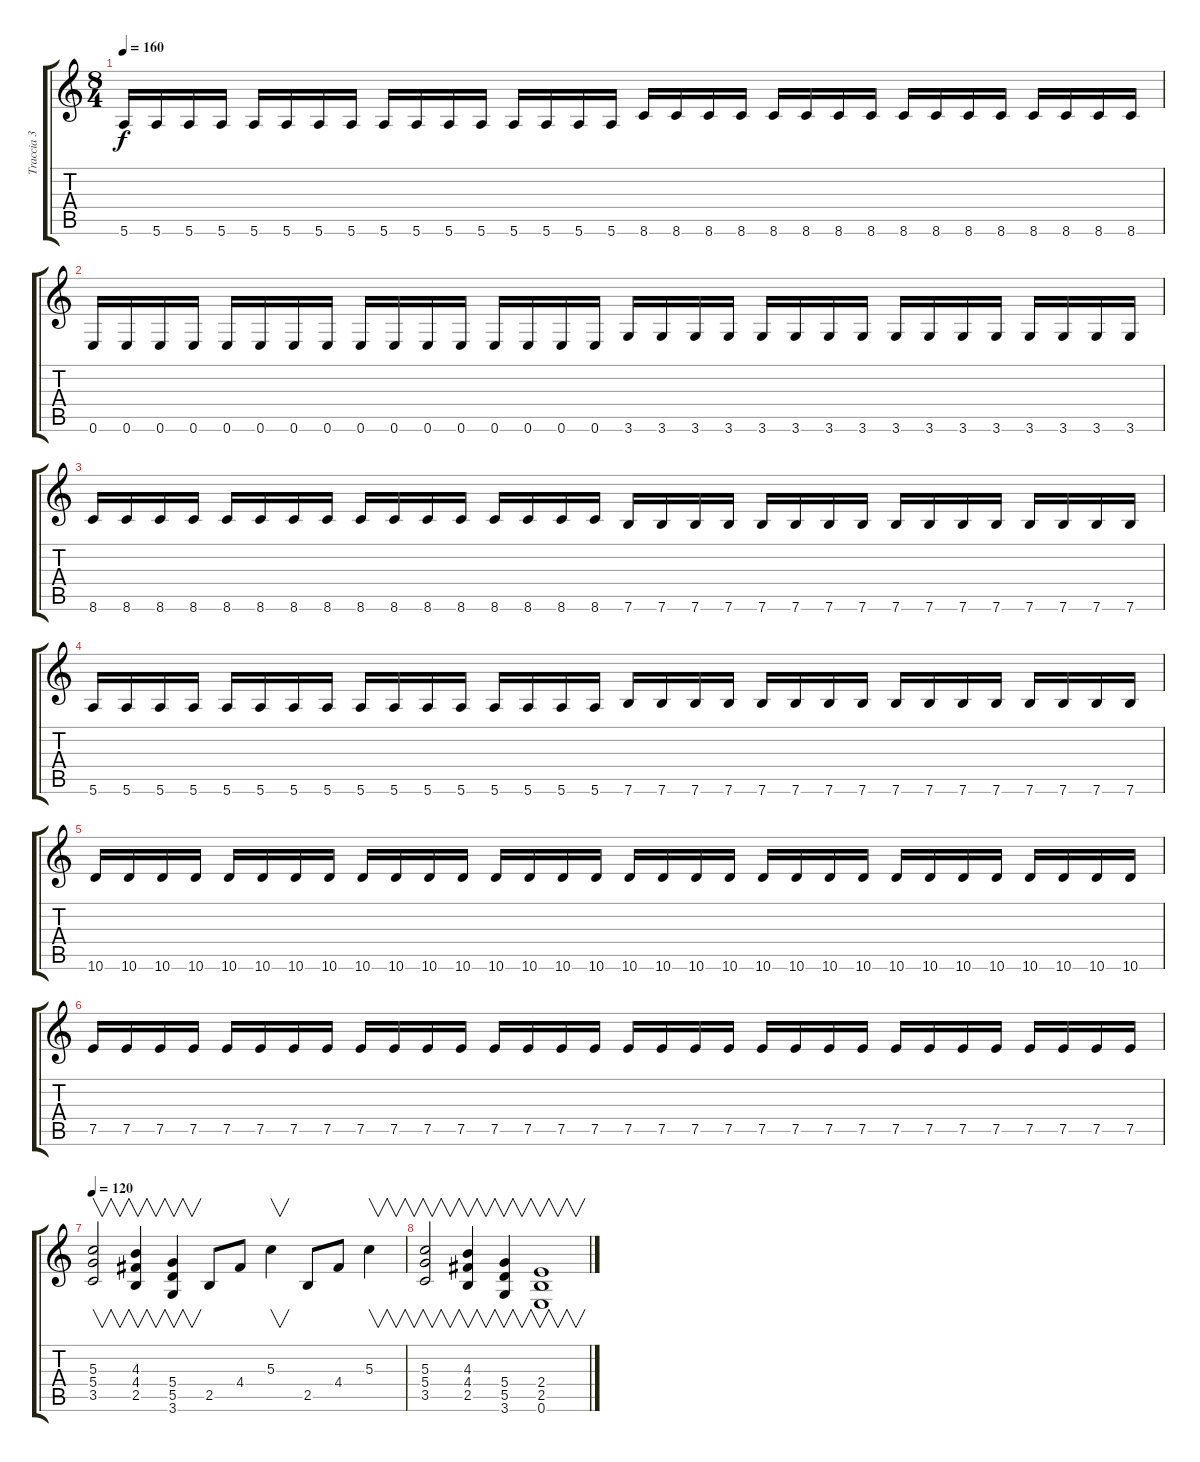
\track ("Traccia 3" "Traccia 3") {instrument electricbassfinger}
\staff {score tabs}
\tuning (E4 B3 G3 D3 A2 E2) {hide}
\ts (8 4)
\tempo 160
\clef g2
\ks c
5.6.16{dy f} 5.6.16 5.6.16 5.6.16 5.6.16 5.6.16 5.6.16 5.6.16 5.6.16 5.6.16 5.6.16 5.6.16 5.6.16 5.6.16 5.6.16 5.6.16 8.6.16 8.6.16 8.6.16 8.6.16 8.6.16 8.6.16 8.6.16 8.6.16 8.6.16 8.6.16 8.6.16 8.6.16 8.6.16 8.6.16 8.6.16 8.6.16 |
0.6.16 0.6.16 0.6.16 0.6.16 0.6.16 0.6.16 0.6.16 0.6.16 0.6.16 0.6.16 0.6.16 0.6.16 0.6.16 0.6.16 0.6.16 0.6.16 3.6.16 3.6.16 3.6.16 3.6.16 3.6.16 3.6.16 3.6.16 3.6.16 3.6.16 3.6.16 3.6.16 3.6.16 3.6.16 3.6.16 3.6.16 3.6.16 |
8.6.16 8.6.16 8.6.16 8.6.16 8.6.16 8.6.16 8.6.16 8.6.16 8.6.16 8.6.16 8.6.16 8.6.16 8.6.16 8.6.16 8.6.16 8.6.16 7.6.16 7.6.16 7.6.16 7.6.16 7.6.16 7.6.16 7.6.16 7.6.16 7.6.16 7.6.16 7.6.16 7.6.16 7.6.16 7.6.16 7.6.16 7.6.16 |
5.6.16 5.6.16 5.6.16 5.6.16 5.6.16 5.6.16 5.6.16 5.6.16 5.6.16 5.6.16 5.6.16 5.6.16 5.6.16 5.6.16 5.6.16 5.6.16 7.6.16 7.6.16 7.6.16 7.6.16 7.6.16 7.6.16 7.6.16 7.6.16 7.6.16 7.6.16 7.6.16 7.6.16 7.6.16 7.6.16 7.6.16 7.6.16 |
10.6.16 10.6.16 10.6.16 10.6.16 10.6.16 10.6.16 10.6.16 10.6.16 10.6.16 10.6.16 10.6.16 10.6.16 10.6.16 10.6.16 10.6.16 10.6.16 10.6.16 10.6.16 10.6.16 10.6.16 10.6.16 10.6.16 10.6.16 10.6.16 10.6.16 10.6.16 10.6.16 10.6.16 10.6.16 10.6.16 10.6.16 10.6.16 |
7.5.16 7.5.16 7.5.16 7.5.16 7.5.16 7.5.16 7.5.16 7.5.16 7.5.16 7.5.16 7.5.16 7.5.16 7.5.16 7.5.16 7.5.16 7.5.16 7.5.16 7.5.16 7.5.16 7.5.16 7.5.16 7.5.16 7.5.16 7.5.16 7.5.16 7.5.16 7.5.16 7.5.16 7.5.16 7.5.16 7.5.16 7.5.16 |
\tempo 120
(5.3 5.4 3.5).2{v} (4.3 4.4 2.5).4{v} (5.4 5.5 3.6).4{v} 2.5.8 4.4.8 5.3.4{v} 2.5.8 4.4.8 5.3.4{v} |
(5.3 5.4 3.5).2{v} (4.3 4.4 2.5).4{v} (5.4 5.5 3.6).4{v} (2.4 2.5 0.6).1{v}
